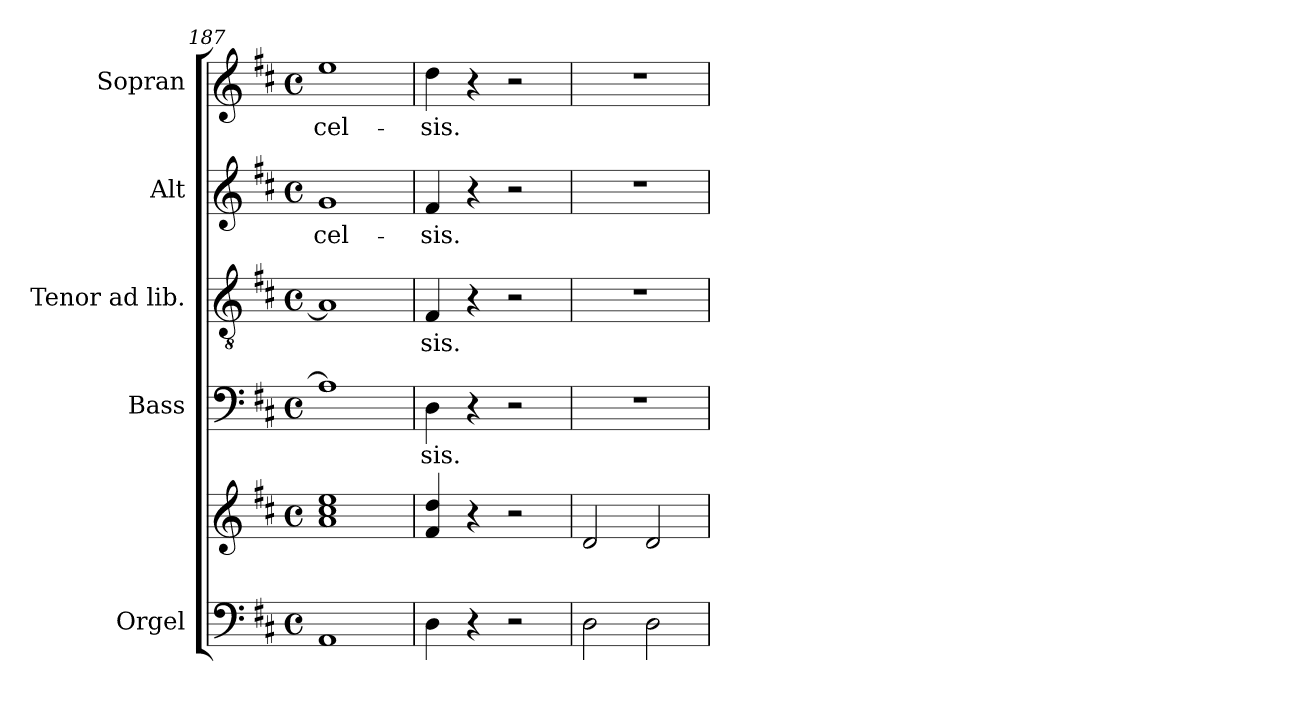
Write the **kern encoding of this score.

**kern	**kern	**kern	**text	**kern	**text	**kern	**text	**kern	**text
*part5	*part5	*part4	*part4	*part3	*part3	*part2	*part2	*part1	*part1
*staff6	*staff5	*staff4	*staff4	*staff3	*staff3	*staff2	*staff2	*staff1	*staff1
*I"Orgel	*	*I"Bass	*	*I"Tenor ad lib.	*	*I"Alt	*	*I"Sopran	*
*I'Org.	*	*I'B.	*	*I'T.	*	*I'A.	*	*I'S.	*
*clefF4	*clefG2	*clefF4	*	*clefGv2	*	*clefG2	*	*clefG2	*
*k[f#c#]	*k[f#c#]	*k[f#c#]	*	*k[f#c#]	*	*k[f#c#]	*	*k[f#c#]	*
*D:	*D:	*D:	*	*D:	*	*D:	*	*D:	*
*M4/4	*M4/4	*M4/4	*	*M4/4	*	*M4/4	*	*M4/4	*
*met(c)	*met(c)	*met(c)	*	*met(c)	*	*met(c)	*	*met(c)	*
=187	=187	=187	=187	=187	=187	=187	=187	=187	=187
!	!	!	!	!	!	!	!LO:LY:b	!	!LO:LY:b
1AA	1a 1cc# 1ee	1A]	.	1A]	.	1g	-cel-	1ee	-cel-
=188	=188	=188	=188	=188	=188	=188	=188	=188	=188
!	!	!	!LO:LY:b	!	!LO:LY:b	!	!LO:LY:b	!	!LO:LY:b
4D\	4f#/ 4dd/	4D\	-sis.	4F#/	-sis.	4f#/	-sis.	4dd\	-sis.
4r	4r	4r	.	4r	.	4r	.	4r	.
2r	2r	2r	.	2r	.	2r	.	2r	.
=189	=189	=189	=189	=189	=189	=189	=189	=189	=189
2D\	2d/	1r	.	1r	.	1r	.	1r	.
2D\	2d/	.	.	.	.	.	.	.	.
=	=	=	=	=	=	=	=	=	=
*-	*-	*-	*-	*-	*-	*-	*-	*-	*-
